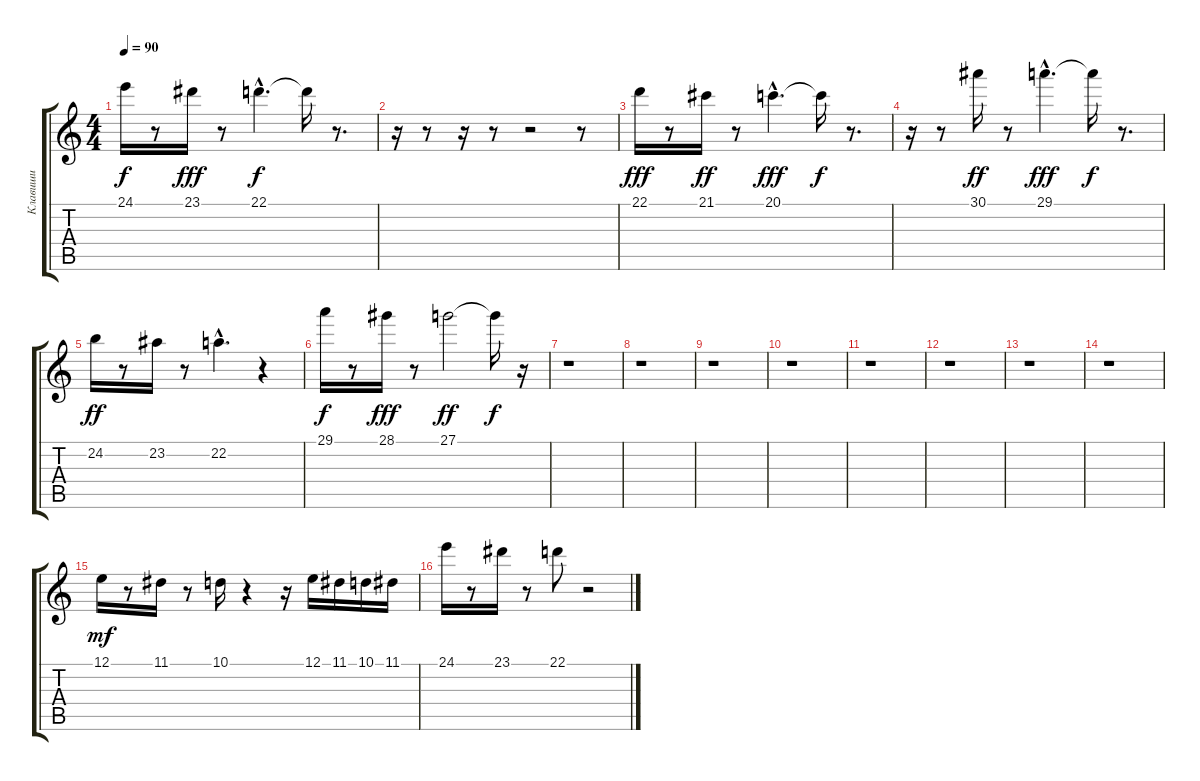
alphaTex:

\track ("Клавиши" "Клавиши") {instrument tinklebell}
\staff {score tabs}
\tuning (E4 B3 G3 D3 A2 E2) {hide}
\ts (4 4)
\tempo 90
\clef g2
\ks c
24.1.16{dy f} r.8 23.1.16{dy fff} r.8 22.1{hac}.4{d dy f} 22.1{t}.16 r.8{d} |
r.16 r.8 r.16 r.8 r.2 r.8 |
22.1.16{dy fff} r.8 21.1.16{dy ff} r.8 20.1{hac}.4{d dy fff} 20.1{t}.16{dy f} r.8{d} |
r.16 r.8 30.1.16{dy ff} r.8 29.1{hac}.4{d dy fff} 29.1{t}.16{dy f} r.8{d} |
24.2.16{dy ff} r.8 23.2.16 r.8 22.2{hac}.4{d} r.4 |
29.1.16{dy f} r.8 28.1.16{dy fff} r.8 27.1.2{dy ff} 27.1{t}.16{dy f} r.16 |
r.1 |
r.1 |
r.1 |
r.1 |
r.1 |
r.1 |
r.1 |
r.1 |
12.1.16{dy mf} r.8 11.1.16 r.8 10.1.16 r.4 r.16 12.1.16 11.1.16 10.1.16 11.1.16 |
24.1.16 r.8 23.1.16 r.8 22.1.8 r.2
